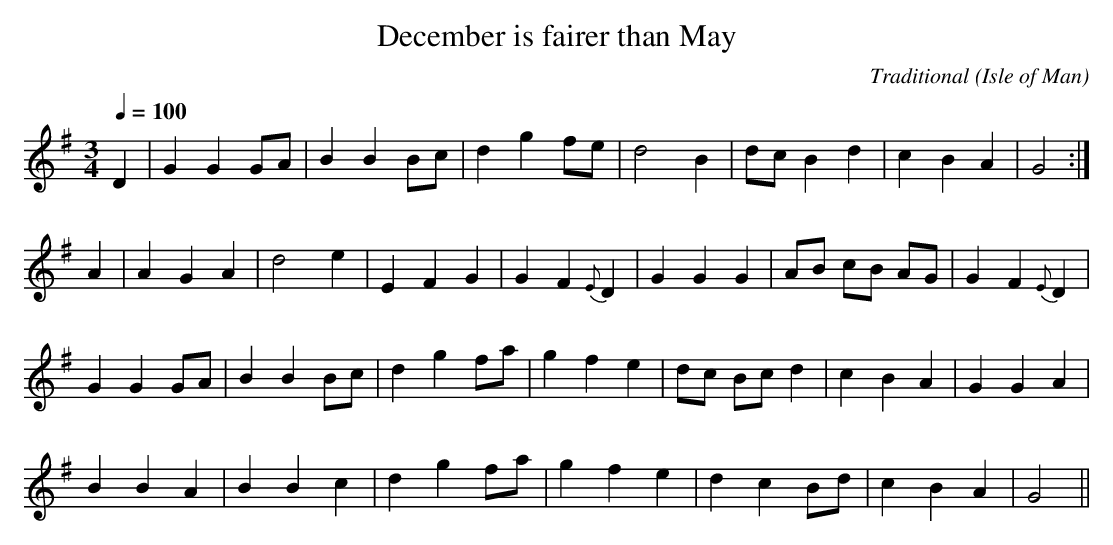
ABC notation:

X:1
T:December is fairer than May
C:Traditional
O:Isle of Man
M:3/4
L:1/4
Q:100
K:G
D|G G G/A/|B B B/c/|d g f/e/|d2 B|d/c/ B d|c B A|G2:|
A|A G A|d2 e|E F G|G F {E}D|G G G|A/B/ c/B/ A/G/|G F {E}D|
G G G/A/|B B B/c/|d g f/a/|g f e|d/c/ B/c/ d|c B A|G G A|
B B A|B B c|d g f/a/|g f e|d c B/d/|c B A|G2||
